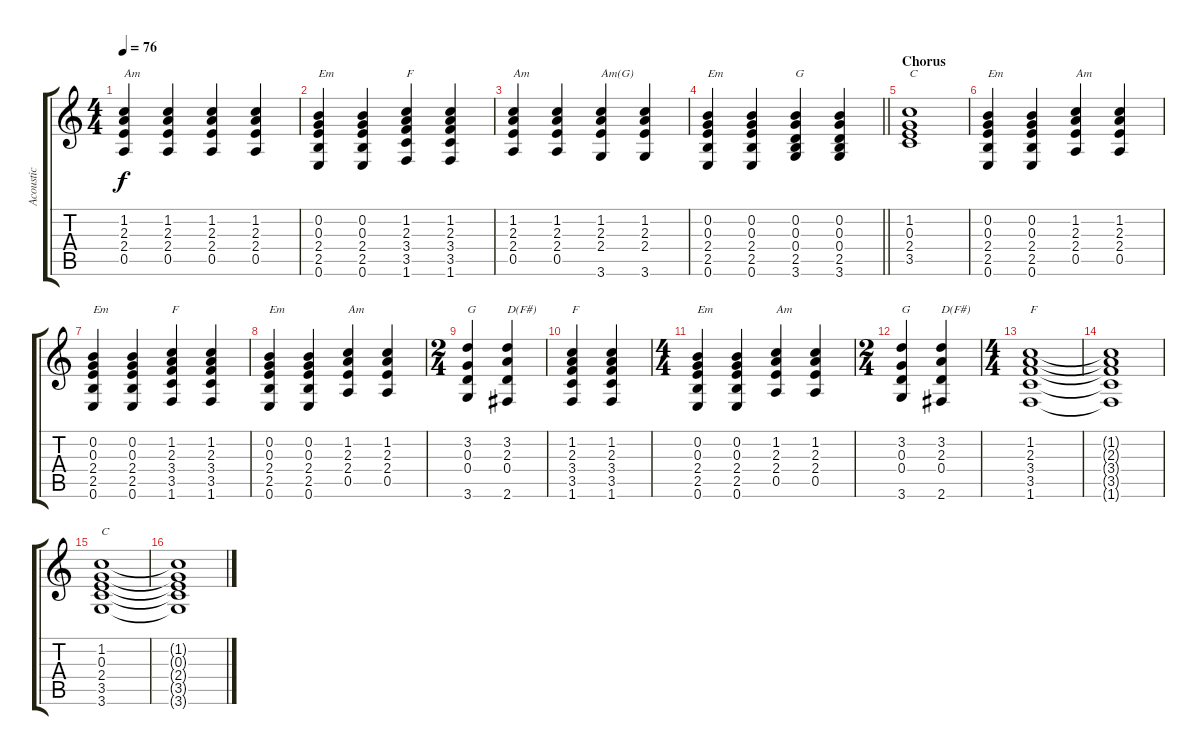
\track ("Acoustic" "Acoustic") {instrument acousticguitarsteel}
\staff {score tabs}
\tuning (E4 B3 G3 D3 A2 E2) {hide}
\ts (4 4)
\tempo 76
\clef g2
\ks c
(1.2 2.3 2.4 0.5).4{txt "Am" dy f} (1.2 2.3 2.4 0.5).4 (1.2 2.3 2.4 0.5).4 (1.2 2.3 2.4 0.5).4 |
(0.2 0.3 2.4 2.5 0.6).4{txt "Em"} (0.2 0.3 2.4 2.5 0.6).4 (1.2 2.3 3.4 3.5 1.6).4{txt "F"} (1.2 2.3 3.4 3.5 1.6).4 |
(1.2 2.3 2.4 0.5).4{txt "Am"} (1.2 2.3 2.4 0.5).4 (1.2 2.3 2.4 3.6).4{txt "Am(G)"} (1.2 2.3 2.4 3.6).4 |
\barLineRight lightlight
(0.2 0.3 2.4 2.5 0.6).4{txt "Em"} (0.2 0.3 2.4 2.5 0.6).4 (0.2 0.3 0.4 2.5 3.6).4{txt "G"} (0.2 0.3 0.4 2.5 3.6).4 |
\section ("" "Chorus")
(1.2 0.3 2.4 3.5).1{txt "C"} |
(0.2 0.3 2.4 2.5 0.6).4{txt "Em"} (0.2 0.3 2.4 2.5 0.6).4 (1.2 2.3 2.4 0.5).4{txt "Am"} (1.2 2.3 2.4 0.5).4 |
(0.2 0.3 2.4 2.5 0.6).4{txt "Em"} (0.2 0.3 2.4 2.5 0.6).4 (1.2 2.3 3.4 3.5 1.6).4{txt "F"} (1.2 2.3 3.4 3.5 1.6).4 |
(0.2 0.3 2.4 2.5 0.6).4{txt "Em"} (0.2 0.3 2.4 2.5 0.6).4 (1.2 2.3 2.4 0.5).4{txt "Am"} (1.2 2.3 2.4 0.5).4 |
\ts (2 4)
(3.2 0.3 0.4 3.6).4{txt "G"} (3.2 2.3 0.4 2.6).4{txt "D(F#)"} |
(1.2 2.3 3.4 3.5 1.6).4{txt "F"} (1.2 2.3 3.4 3.5 1.6).4 |
\ts (4 4)
(0.2 0.3 2.4 2.5 0.6).4{txt "Em"} (0.2 0.3 2.4 2.5 0.6).4 (1.2 2.3 2.4 0.5).4{txt "Am"} (1.2 2.3 2.4 0.5).4 |
\ts (2 4)
(3.2 0.3 0.4 3.6).4{txt "G"} (3.2 2.3 0.4 2.6).4{txt "D(F#)"} |
\ts (4 4)
(1.2 2.3 3.4 3.5 1.6).1{txt "F"} |
(1.2{t} 2.3{t} 3.4{t} 3.5{t} 1.6{t}).1 |
(1.2 0.3 2.4 3.5 3.6).1{txt "C"} |
(1.2{t} 0.3{t} 2.4{t} 3.5{t} 3.6{t}).1
